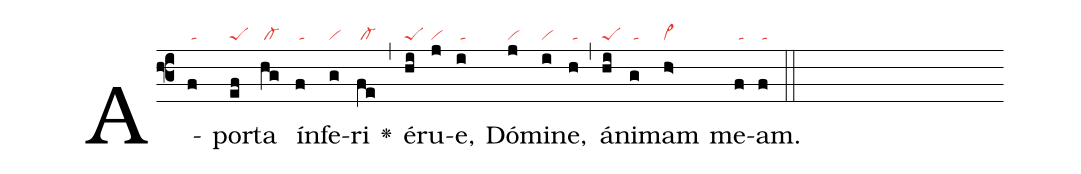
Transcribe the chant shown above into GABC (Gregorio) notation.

nabc-lines:1;
%%
(f3)A-(f|/ta) por(ef|peS)ta(hg|/cl-) ín(f|/ta)fe(g|vi)ri(fe|/cl-) <v>\greheightstar</v>(,)
é(hi|peS)ru(j|vi)e,(i|/ta) Dó(j|vi)mi(i|vi)ne,(h|/ta) (,) á(hi|peS)ni(g|/ta)mam(h>|vi>) me(f|/ta)am.(f|/ta) (::)
